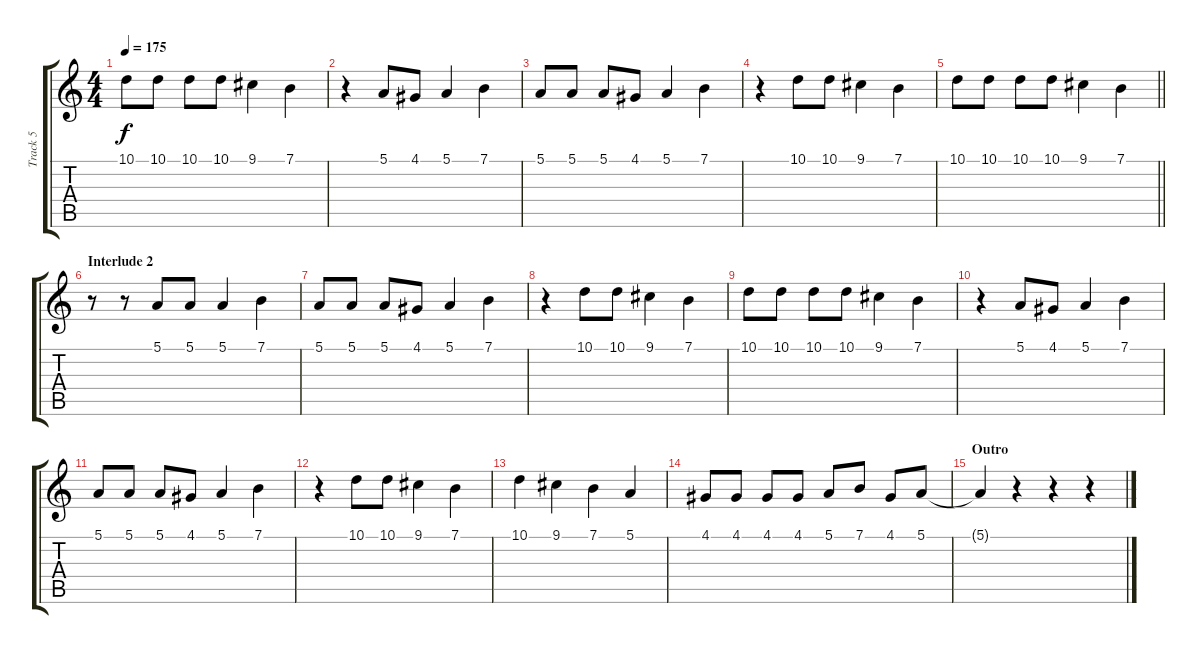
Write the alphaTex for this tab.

\track ("Track 5" "Track 5") {instrument lead2sawtooth}
\staff {score tabs}
\tuning (E4 B3 G3 D3 A2 E2) {hide}
\ts (4 4)
\tempo 175
\clef g2
\ks c
10.1.8{dy f} 10.1.8 10.1.8 10.1.8 9.1.4 7.1.4 |
r.4 5.1.8 4.1.8 5.1.4 7.1.4 |
5.1.8 5.1.8 5.1.8 4.1.8 5.1.4 7.1.4 |
r.4 10.1.8 10.1.8 9.1.4 7.1.4 |
\barLineRight lightlight
10.1.8 10.1.8 10.1.8 10.1.8 9.1.4 7.1.4 |
\section ("" "Interlude 2")
r.8 r.8 5.1.8 5.1.8 5.1.4 7.1.4 |
5.1.8 5.1.8 5.1.8 4.1.8 5.1.4 7.1.4 |
r.4 10.1.8 10.1.8 9.1.4 7.1.4 |
10.1.8 10.1.8 10.1.8 10.1.8 9.1.4 7.1.4 |
r.4 5.1.8 4.1.8 5.1.4 7.1.4 |
5.1.8 5.1.8 5.1.8 4.1.8 5.1.4 7.1.4 |
r.4 10.1.8 10.1.8 9.1.4 7.1.4 |
10.1.4 9.1.4 7.1.4 5.1.4 |
4.1.8 4.1.8 4.1.8 4.1.8 5.1.8 7.1.8 4.1.8 5.1.8 |
\section ("" "Outro")
5.1{t}.4 r.4 r.4 r.4
